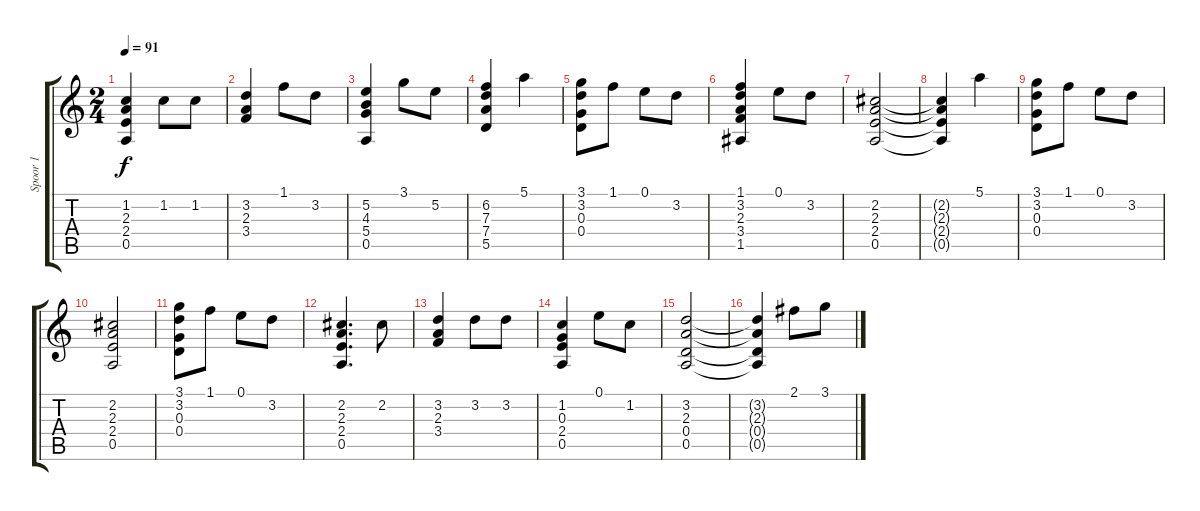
\track ("Spoor 1" "Spoor 1") {instrument acousticguitarnylon}
\staff {score tabs}
\tuning (E4 B3 G3 D3 A2 E2) {hide}
\ts (2 4)
\tempo 91
\clef g2
\ks c
(1.2 2.3 2.4 0.5).4{dy f instrument acousticguitarnylon} 1.2.8 1.2.8 |
(3.2 2.3 3.4).4 1.1.8 3.2.8 |
(5.2 4.3 5.4 0.5).4 3.1.8 5.2.8 |
(6.2 7.3 7.4 5.5).4 5.1.4 |
(3.1 3.2 0.3 0.4).8 1.1.8 0.1.8 3.2.8 |
(1.1 3.2 2.3 3.4 1.5).4 0.1.8 3.2.8 |
(2.2 2.3 2.4 0.5).2 |
(2.2{t} 2.3{t} 2.4{t} 0.5{t}).4 5.1.4 |
(3.1 3.2 0.3 0.4).8 1.1.8 0.1.8 3.2.8 |
(2.2 2.3 2.4 0.5).2 |
(3.1 3.2 0.3 0.4).8 1.1.8 0.1.8 3.2.8 |
(2.2 2.3 2.4 0.5).4{d} 2.2.8 |
(3.2 2.3 3.4).4 3.2.8 3.2.8 |
(1.2 0.3 2.4 0.5).4 0.1.8 1.2.8 |
(3.2 2.3 0.4 0.5).2 |
(3.2{t} 2.3{t} 0.4{t} 0.5{t}).4 2.1.8 3.1.8
